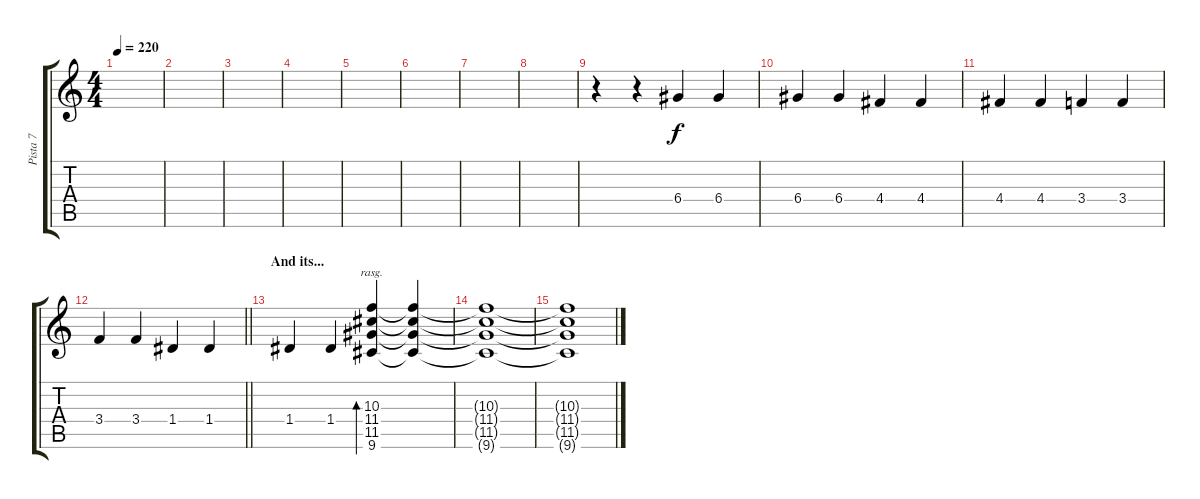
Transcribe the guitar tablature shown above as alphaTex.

\track ("Pista 7" "Pista 7") {instrument electricguitarjazz}
\staff {score tabs}
\tuning (E4 B3 G3 D3 A2 E2) {hide}
\ts (4 4)
\tempo 220
\clef g2
\ks c
|
|
|
|
|
|
|
|
r.4 r.4 6.4.4{balance 13 instrument overdrivenguitar} 6.4.4 |
6.4.4 6.4.4 4.4.4 4.4.4 |
4.4.4 4.4.4 3.4.4 3.4.4 |
\barLineRight lightlight
3.4.4 3.4.4 1.4.4 1.4.4 |
\section ("" "And its...")
1.4.4 1.4.4 (10.3 11.4 11.5 9.6).4{bd 240 rasg ii volume 16 balance 0 instrument electricguitarjazz} (10.3{t} 11.4{t} 11.5{t} 9.6{t}).4 |
(10.3{t} 11.4{t} 11.5{t} 9.6{t}).1 |
(10.3{t} 11.4{t} 11.5{t} 9.6{t}).1
